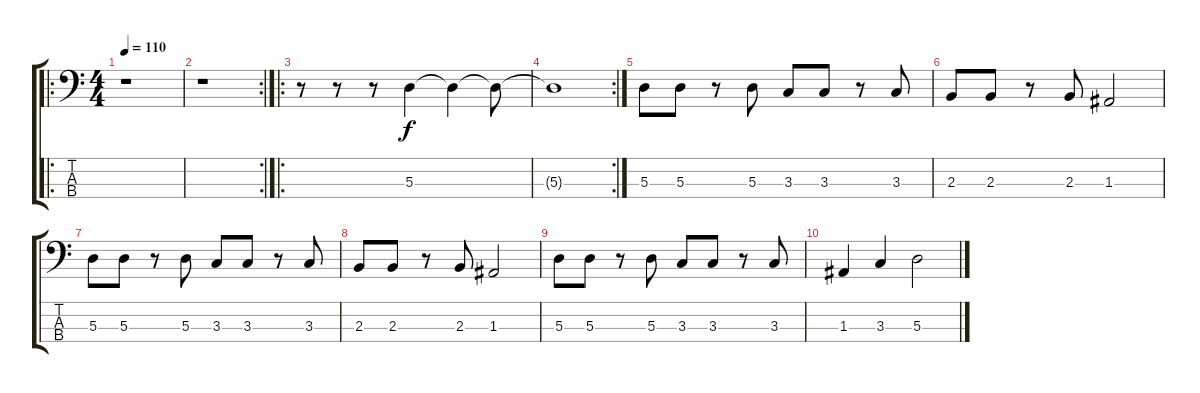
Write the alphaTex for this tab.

\track "" {instrument electricbassfinger}
\staff {score tabs}
\tuning (G2 D2 A1 E1) {hide}
\ro
\ts (4 4)
\tempo 110
\clef f4
\ks c
r.1{dy f instrument electricbassfinger} |
\rc 2
r.1 |
\ro
r.8 r.8 r.8 5.3.4 5.3{t}.4 5.3{t}.8 |
\rc 2
5.3{t}.1 |
5.3.8 5.3.8 r.8 5.3.8 3.3.8 3.3.8 r.8 3.3.8 |
2.3.8 2.3.8 r.8 2.3.8 1.3.2 |
5.3.8 5.3.8 r.8 5.3.8 3.3.8 3.3.8 r.8 3.3.8 |
2.3.8 2.3.8 r.8 2.3.8 1.3.2 |
5.3.8 5.3.8 r.8 5.3.8 3.3.8 3.3.8 r.8 3.3.8 |
1.3.4 3.3.4 5.3.2
